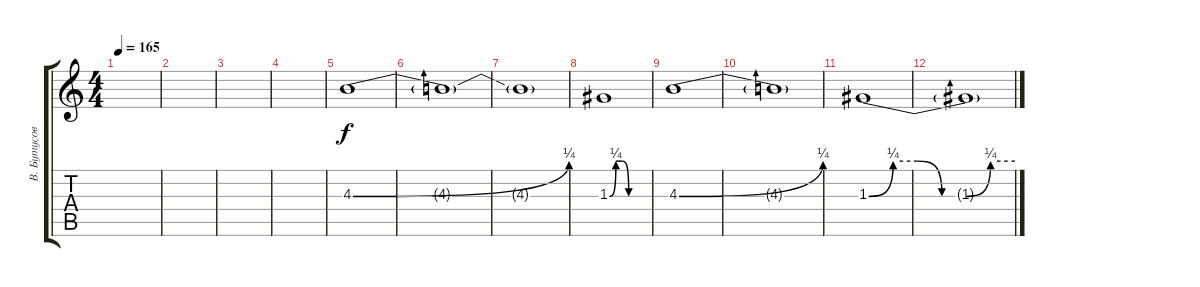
\track ("В. Бутусов" "В. Бутусов") {instrument overdrivenguitar}
\staff {score tabs}
\tuning (E4 B3 G3 D3 A2 E2) {hide}
\ts (4 4)
\tempo 165
\clef g2
\ks c
|
|
|
|
4.3{be (bend 0 0 60 1)}.1 |
4.3{t}.1 |
4.3{t}.1 |
1.3{be (custom 0 0 10 1 20 1 30 0 60 0)}.1 |
4.3{be (bend 0 0 60 1)}.1 |
4.3{t}.1 |
1.3{be (custom 0 0 10 1 20 1 30 0 40 0 50 1 60 1)}.1 |
1.3{t}.1
